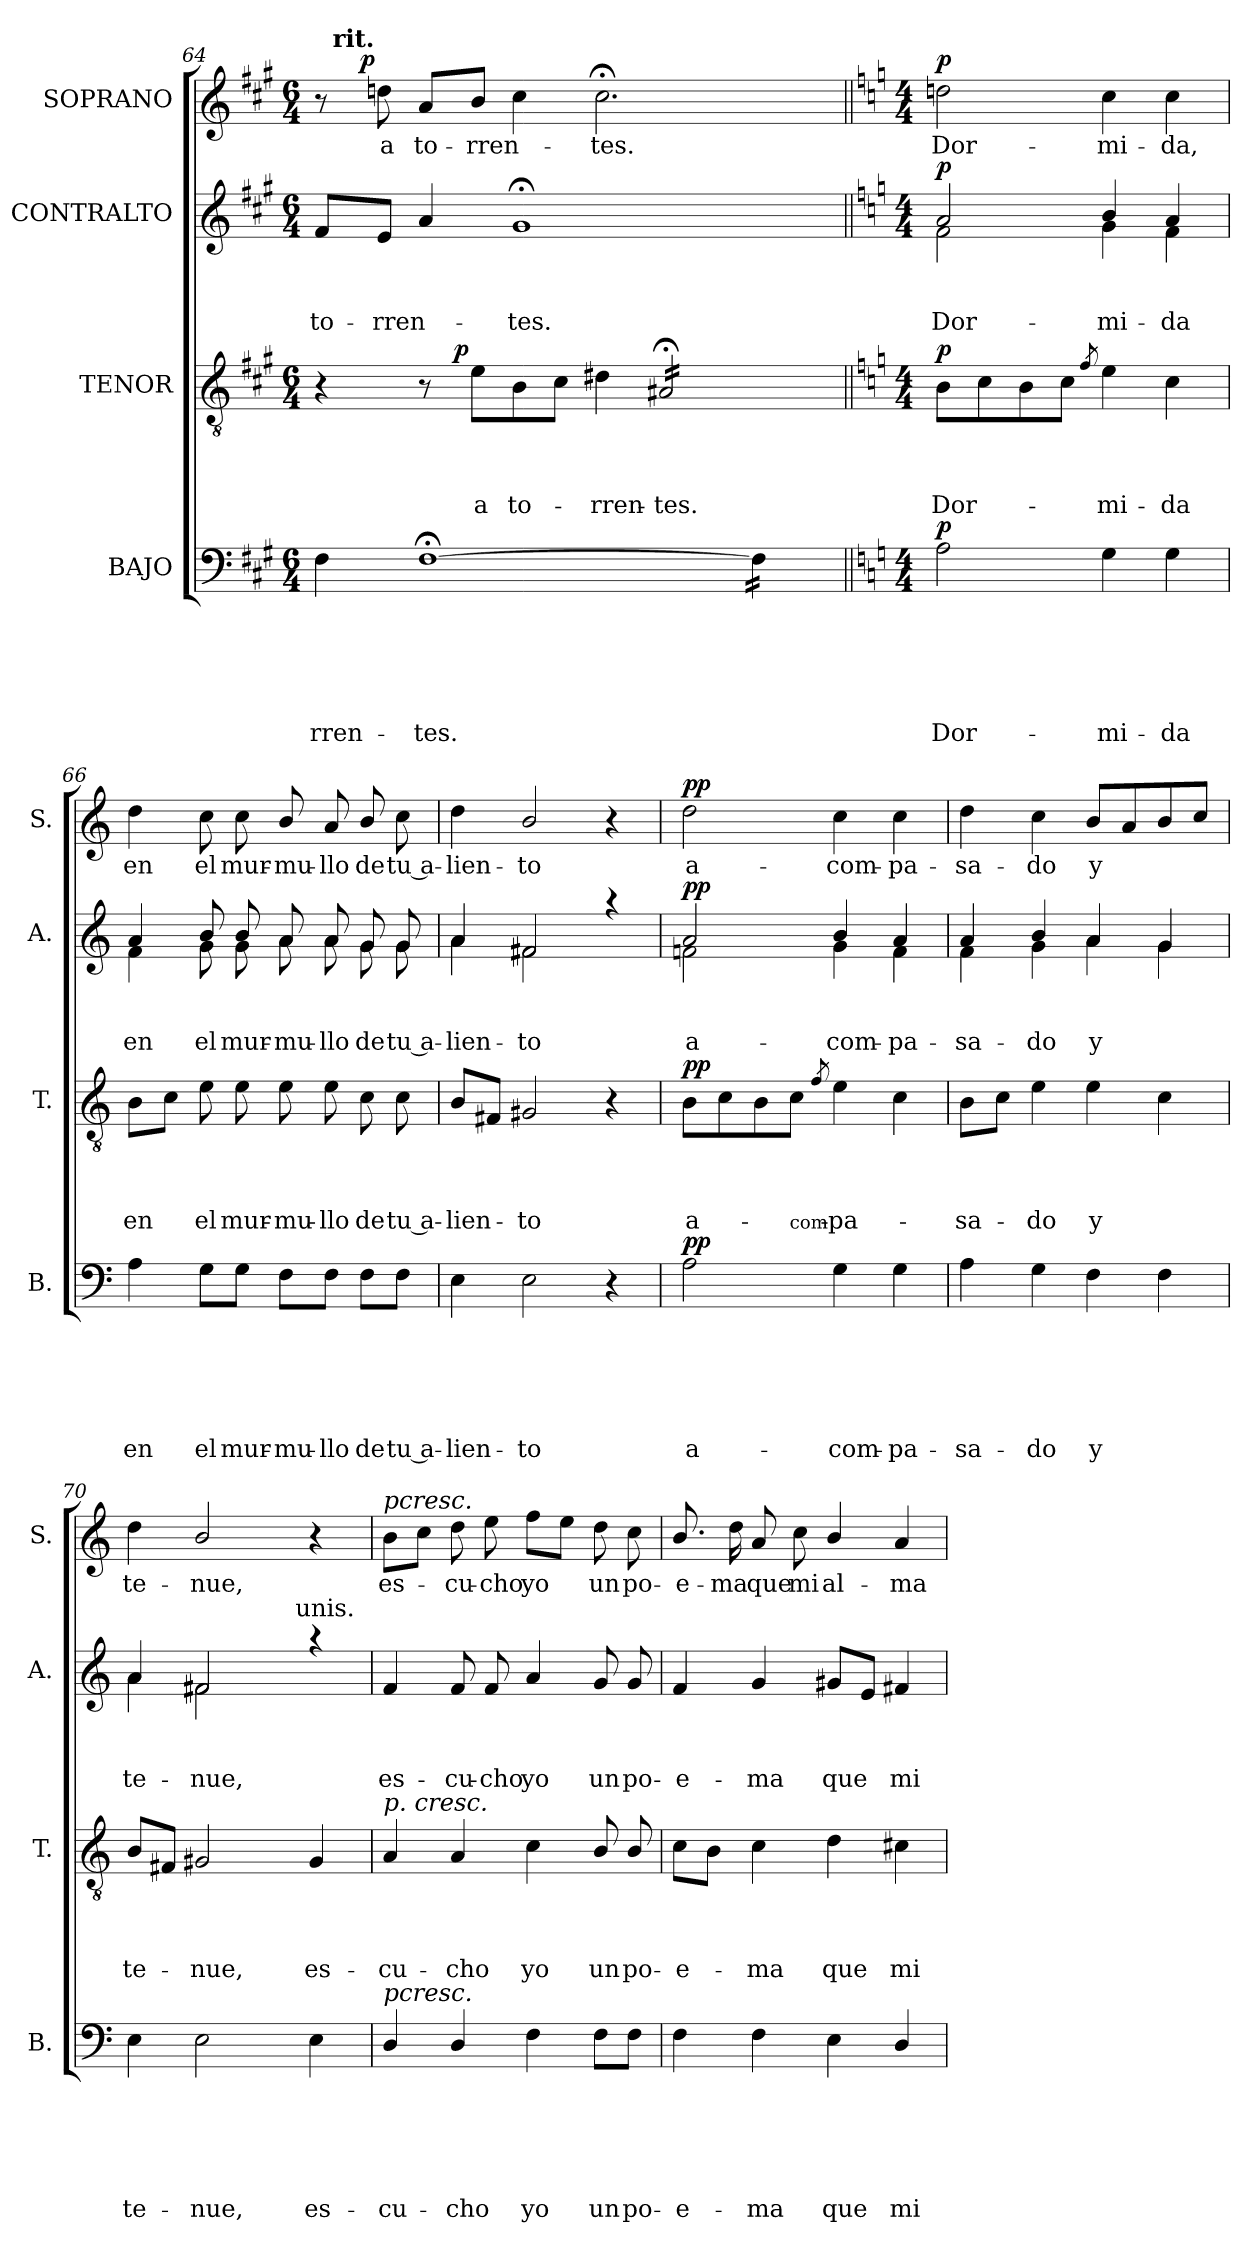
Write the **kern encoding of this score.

**kern	**text	**text	**text	**text	**text	**text	**dynam	**kern	**text	**text	**text	**text	**dynam	**kern	**text	**text	**text	**dynam	**kern	**text	**dynam
*part4	*part4	*part4	*part4	*part4	*part4	*part4	*part4	*part3	*part3	*part3	*part3	*part3	*part3	*part2	*part2	*part2	*part2	*part2	*part1	*part1	*part1
*staff4	*staff4	*staff4	*staff4	*staff4	*staff4	*staff4	*staff4	*staff3	*staff3	*staff3	*staff3	*staff3	*staff3	*staff2	*staff2	*staff2	*staff2	*staff2	*staff1	*staff1	*staff1
*I"BAJO	*	*	*	*	*	*	*	*I"TENOR	*	*	*	*	*	*I"CONTRALTO	*	*	*	*	*I"SOPRANO	*	*
*I'B.	*	*	*	*	*	*	*	*I'T.	*	*	*	*	*	*I'A.	*	*	*	*	*I'S.	*	*
*clefF4	*	*	*	*	*	*	*	*clefGv2	*	*	*	*	*	*clefG2	*	*	*	*	*clefG2	*	*
*k[f#c#g#]	*	*	*	*	*	*	*	*k[f#c#g#]	*	*	*	*	*	*k[f#c#g#]	*	*	*	*	*k[f#c#g#]	*	*
*A:	*	*	*	*	*	*	*	*A:	*	*	*	*	*	*A:	*	*	*	*	*A:	*	*
*M6/4	*	*	*	*	*	*	*	*M6/4	*	*	*	*	*	*M6/4	*	*	*	*	*M6/4	*	*
=64	=64	=64	=64	=64	=64	=64	=64	=64	=64	=64	=64	=64	=64	=64	=64	=64	=64	=64	=64	=64	=64
!	!	!	!	!	!	!LO:LY:b	!	!	!	!	!	!	!	!	!	!	!LO:LY:b	!	!	!	!
*	*	*	*	*	*	*	*	*^	*	*	*	*	*	*	*	*	*	*	*^	*	*
*	*	*	*	*	*	*	*	*	*	*	*	*	*	*	*	*	*	*	*	*	*^	*	*
4F#\	.	.	.	.	.	-rren-	.	4r	4ryy	.	.	.	.	.	8f#/L	.	.	to-	.	8r	16.ryy	32ryy	.	.
!	!	!	!	!	!	!	!	!	!	!	!	!	!	!	!	!	!	!	!	!	!	!LO:TX:a:B:t=rit.	!	!
.	.	.	.	.	.	.	.	.	.	.	.	.	.	.	.	.	.	.	.	.	.	1ryy	.	.
!	!	!	!	!	!	!	!	!	!	!	!	!	!	!	!	!	!	!	!	!	!	!	!	!LO:DY:a
.	.	.	.	.	.	.	.	.	.	.	.	.	.	.	.	.	.	.	.	.	1ryy	.	.	p
!	!	!	!	!	!	!	!	!	!	!	!	!	!	!	!	!	!	!LO:LY:b	!	!	!	!	!LO:LY:b	!
.	.	.	.	.	.	.	.	.	.	.	.	.	.	.	8e/J	.	.	-rren-	.	8ddni\	.	.	a	.
!	!	!	!	!	!	!LO:LY:b	!	!	!	!	!	!	!	!	!	!	!	!	!	!	!	!	!LO:LY:b	!
[>1F#;<	.	.	.	.	.	-tes.	.	8r	16.ryy	.	.	.	.	.	4a/	.	.	.	.	8a/L	.	.	to-	.
!	!	!	!	!	!	!	!	!	!	!	!	!	!	!LO:DY:a	!	!	!	!	!	!	!	!	!	!
.	.	.	.	.	.	.	.	.	1ryy	.	.	.	.	p	.	.	.	.	.	.	.	.	.	.
!	!	!	!	!	!	!	!	!	!	!	!	!	!LO:LY:b	!	!	!	!	!	!	!	!	!	!LO:LY:b	!
.	.	.	.	.	.	.	.	8e\L	.	.	.	.	a	.	.	.	.	.	.	8b/J	.	.	-rren-	.
!	!	!	!	!	!	!	!	!	!	!	!	!	!LO:LY:b	!	!	!	!	!LO:LY:b	!	!	!	!	!	!
.	.	.	.	.	.	.	.	8B\	.	.	.	.	to-	.	1g#;	.	.	-tes.	.	4cc#\	.	.	.	.
.	.	.	.	.	.	.	.	8c#\J	.	.	.	.	.	.	.	.	.	.	.	.	.	.	.	.
!	!	!	!	!	!	!	!	!	!	!	!	!	!LO:LY:b	!	!	!	!	!	!	!	!	!	!LO:LY:b	!
.	.	.	.	.	.	.	.	4d#X\	.	.	.	.	-rren-	.	.	.	.	.	.	2.cc#;<\	.	.	-tes.	.
!	!	!	!	!	!	!	!	!	!	!	!	!	!LO:LY:b	!	!	!	!	!	!	!	!	!	!	!
*	*	*	*	*	*	*	*	*tremolo	*	*	*	*	*	*	*	*	*	*	*	*	*	*	*	*
.	.	.	.	.	.	.	.	16A#X;/LL	.	.	.	.	-tes.	.	.	.	.	.	.	.	.	.	.	.
.	.	.	.	.	.	.	.	.	.	.	.	.	.	.	.	.	.	.	.	.	.	4...ryy	.	.
.	.	.	.	.	.	.	.	16A#X;/	.	.	.	.	.	.	.	.	.	.	.	.	.	.	.	.
.	.	.	.	.	.	.	.	.	.	.	.	.	.	.	.	.	.	.	.	.	4ryy	.	.	.
.	.	.	.	.	.	.	.	16A#X;/	.	.	.	.	.	.	.	.	.	.	.	.	.	.	.	.
.	.	.	.	.	.	.	.	16A#X;/	.	.	.	.	.	.	.	.	.	.	.	.	.	.	.	.
*tremolo	*	*	*	*	*	*	*	*	*	*	*	*	*	*	*	*	*	*	*	*	*	*	*	*
16F#\]LL	.	.	.	.	.	.	.	16A#X;/	.	.	.	.	.	.	.	.	.	.	.	.	.	.	.	.
16F#\	.	.	.	.	.	.	.	16A#X;/	.	.	.	.	.	.	.	.	.	.	.	.	.	.	.	.
.	.	.	.	.	.	.	.	.	8ryy	.	.	.	.	.	.	.	.	.	.	.	8ryy	.	.	.
16F#\	.	.	.	.	.	.	.	16A#X;/	.	.	.	.	.	.	.	.	.	.	.	.	.	.	.	.
16F#\JJ	.	.	.	.	.	.	.	16A#X;/JJ	.	.	.	.	.	.	.	.	.	.	.	.	.	.	.	.
*	*	*	*	*	*	*	*	*Xtremolo	*	*	*	*	*	*	*	*	*	*	*	*	*	*	*	*
*Xtremolo	*	*	*	*	*	*	*	*	*	*	*	*	*	*	*	*	*	*	*	*	*	*	*	*
.	.	.	.	.	.	.	.	.	32ryy	.	.	.	.	.	.	.	.	.	.	.	32ryy	.	.	.
*	*	*	*	*	*	*	*	*v	*v	*	*	*	*	*	*	*	*	*	*	*v	*v	*v	*	*
=65||	=65||	=65||	=65||	=65||	=65||	=65||	=65||	=65||	=65||	=65||	=65||	=65||	=65||	=65||	=65||	=65||	=65||	=65||	=65||	=65||	=65||
*k[]	*	*	*	*	*	*	*	*k[]	*	*	*	*	*	*k[]	*	*	*	*	*k[]	*	*
*C:	*	*	*	*	*	*	*	*C:	*	*	*	*	*	*C:	*	*	*	*	*C:	*	*
*M4/4	*	*	*	*	*	*	*	*M4/4	*	*	*	*	*	*M4/4	*	*	*	*	*M4/4	*	*
*	*	*	*	*	*	*	*	*^	*	*	*	*	*	*	*	*	*	*	*^	*	*
*	*	*	*	*	*	*	*	*	*	*	*	*	*	*	*	*	*	*	*	*	*^	*	*
!	!	!	!	!	!	!	!	!	!	!	!	!	!	!	!LO:TX:a:t=div.	!	!	!	!	!	!	!	!	!
!	!	!	!	!	!	!LO:LY:b	!LO:DY:a	!	!	!	!	!	!LO:LY:b	!LO:DY:a	!	!	!	!LO:LY:b	!LO:DY:a	!	!	!	!LO:LY:b	!LO:DY:a
*	*	*	*	*	*	*	*	*v	*v	*	*	*	*	*	*^	*	*	*	*	*v	*v	*v	*	*
2A\	.	.	.	.	.	Dor-	p	8B\L	.	.	.	Dor-	p	2a/	2f\	.	.	Dor-	p	2ddni\	Dor-	p
.	.	.	.	.	.	.	.	8c\	.	.	.	.	.	.	.	.	.	.	.	.	.	.
.	.	.	.	.	.	.	.	8B\	.	.	.	.	.	.	.	.	.	.	.	.	.	.
.	.	.	.	.	.	.	.	8c\J	.	.	.	.	.	.	.	.	.	.	.	.	.	.
.	.	.	.	.	.	.	.	8qf/	.	.	.	.	.	.	.	.	.	.	.	.	.	.
!	!	!	!	!	!	!LO:LY:b	!	!	!	!	!	!LO:LY:b	!	!	!	!	!	!LO:LY:b	!	!	!LO:LY:b	!
4G\	.	.	.	.	.	-mi-	.	4e\	.	.	.	-mi-	.	4b/	4g\	.	.	-mi-	.	4cc\	-mi-	.
!	!	!	!	!	!	!LO:LY:b	!	!	!	!	!	!LO:LY:b	!	!	!	!	!	!LO:LY:b	!	!	!LO:LY:b	!
4G\	.	.	.	.	.	-da	.	4c\	.	.	.	-da	.	4a/	4f\	.	.	-da	.	4cc\	-da,	.
=66	=66	=66	=66	=66	=66	=66	=66	=66	=66	=66	=66	=66	=66	=66	=66	=66	=66	=66	=66	=66	=66	=66
!	!	!	!	!	!	!LO:LY:b	!	!	!	!	!	!LO:LY:b	!	!	!	!	!	!LO:LY:b	!	!	!LO:LY:b	!
4A\	.	.	.	.	.	en	.	8B\L	.	.	.	en	.	4a/	4f\	.	.	en	.	4dd\	en	.
.	.	.	.	.	.	.	.	8c\J	.	.	.	.	.	.	.	.	.	.	.	.	.	.
!	!	!	!	!	!	!LO:LY:b	!	!	!	!	!	!LO:LY:b	!	!	!	!	!	!LO:LY:b	!	!	!LO:LY:b	!
8G\L	.	.	.	.	.	el	.	8e\	.	.	.	el	.	8b/	8g\	.	.	el	.	8cc\	el	.
!	!	!	!	!	!	!LO:LY:b	!	!	!	!	!	!LO:LY:b	!	!	!	!	!	!LO:LY:b	!	!	!LO:LY:b	!
8G\J	.	.	.	.	.	mur-	.	8e\	.	.	.	mur-	.	8b/	8g\	.	.	mur-	.	8cc\	mur-	.
!	!	!	!	!	!	!LO:LY:b	!	!	!	!	!	!LO:LY:b	!	!	!	!	!	!LO:LY:b	!	!	!LO:LY:b	!
8F\L	.	.	.	.	.	-mu-	.	8e\	.	.	.	-mu-	.	8a/	8a\	.	.	-mu-	.	8b/	-mu-	.
!	!	!	!	!	!	!LO:LY:b:rj	!	!	!	!	!	!LO:LY:b:rj	!	!	!	!	!	!LO:LY:b:rj	!	!	!LO:LY:b:rj	!
8F\J	.	.	.	.	.	-llo	.	8e\	.	.	.	-llo	.	8a/	8a\	.	.	-llo	.	8a/	-llo	.
!	!	!	!	!	!	!LO:LY:b	!	!	!	!	!	!LO:LY:b	!	!	!	!	!	!LO:LY:b	!	!	!LO:LY:b	!
8F\L	.	.	.	.	.	de	.	8c\	.	.	.	de	.	8g/	8g\	.	.	de	.	8b/	de	.
!	!	!	!	!	!	!LO:LY:b:rj	!	!	!	!	!	!LO:LY:b:rj	!	!	!	!	!	!LO:LY:b:rj	!	!	!LO:LY:b:rj	!
8F\J	.	.	.	.	.	tu a-	.	8c\	.	.	.	tu a-	.	8g/	8g\	.	.	tu a-	.	8cc\	tu a-	.
=67	=67	=67	=67	=67	=67	=67	=67	=67	=67	=67	=67	=67	=67	=67	=67	=67	=67	=67	=67	=67	=67	=67
!	!	!	!	!	!	!LO:LY:b	!	!	!	!	!	!LO:LY:b	!	!	!	!	!	!LO:LY:b	!	!	!LO:LY:b	!
4E\	.	.	.	.	.	-lien-	.	8B/L	.	.	.	-lien-	.	4a/	4a\	.	.	-lien-	.	4dd\	-lien-	.
.	.	.	.	.	.	.	.	8F#X/J	.	.	.	.	.	.	.	.	.	.	.	.	.	.
!	!	!	!	!	!	!LO:LY:b	!	!	!	!	!	!LO:LY:b	!	!	!	!	!	!LO:LY:b	!	!	!LO:LY:b	!
2E\	.	.	.	.	.	-to	.	2G#X/	.	.	.	-to	.	2f#X/	2f#\	.	.	-to	.	2b/	-to	.
4r	.	.	.	.	.	.	.	4r	.	.	.	.	.	4raa	4ryy	.	.	.	.	4r	.	.
!!LO:LB:g=z
=68	=68	=68	=68	=68	=68	=68	=68	=68	=68	=68	=68	=68	=68	=68	=68	=68	=68	=68	=68	=68	=68	=68
!	!	!	!	!	!	!LO:LY:b	!LO:DY:a	!	!	!	!	!LO:LY:b	!LO:DY:a	!	!	!	!	!LO:LY:b	!LO:DY:a	!	!LO:LY:b	!LO:DY:a
2A\	.	.	.	.	.	a-	pp	8B\L	.	.	.	a-	pp	2a/	2fni\	.	.	a-	pp	2dd\	a-	pp
.	.	.	.	.	.	.	.	8c\	.	.	.	.	.	.	.	.	.	.	.	.	.	.
.	.	.	.	.	.	.	.	8B\	.	.	.	.	.	.	.	.	.	.	.	.	.	.
.	.	.	.	.	.	.	.	8c\J	.	.	.	.	.	.	.	.	.	.	.	.	.	.
!	!	!	!	!	!	!	!	!	!	!	!	!LO:LY:b	!	!	!	!	!	!	!	!	!	!
.	.	.	.	.	.	.	.	8qf/	.	.	.	-com-	.	.	.	.	.	.	.	.	.	.
!	!	!	!	!	!	!LO:LY:b	!	!	!	!	!	!LO:LY:b	!	!	!	!	!	!LO:LY:b	!	!	!LO:LY:b	!
4G\	.	.	.	.	.	-com-	.	4e\	.	.	.	-pa-	.	4b/	4g\	.	.	-com-	.	4cc\	-com-	.
!	!	!	!	!	!	!LO:LY:b:rj	!	!	!	!	!	!	!	!	!	!	!	!LO:LY:b:rj	!	!	!LO:LY:b:rj	!
4G\	.	.	.	.	.	-pa-	.	4c\	.	.	.	.	.	4a/	4f\	.	.	-pa-	.	4cc\	-pa-	.
=69	=69	=69	=69	=69	=69	=69	=69	=69	=69	=69	=69	=69	=69	=69	=69	=69	=69	=69	=69	=69	=69	=69
!	!	!	!	!	!	!LO:LY:b	!	!	!	!	!	!LO:LY:b	!	!	!	!	!	!LO:LY:b	!	!	!LO:LY:b	!
4A\	.	.	.	.	.	-sa-	.	8B\L	.	.	.	-sa-	.	4a/	4f\	.	.	-sa-	.	4dd\	-sa-	.
.	.	.	.	.	.	.	.	8c\J	.	.	.	.	.	.	.	.	.	.	.	.	.	.
!	!	!	!	!	!	!LO:LY:b	!	!	!	!	!	!LO:LY:b	!	!	!	!	!	!LO:LY:b	!	!	!LO:LY:b	!
4G\	.	.	.	.	.	-do	.	4e\	.	.	.	-do	.	4b/	4g\	.	.	-do	.	4cc\	-do	.
!	!	!	!	!	!	!LO:LY:b	!	!	!	!	!	!LO:LY:b	!	!	!	!	!	!LO:LY:b	!	!	!LO:LY:b	!
4F\	.	.	.	.	.	y	.	4e\	.	.	.	y	.	4a/	4a\	.	.	y	.	8b/L	y	.
.	.	.	.	.	.	.	.	.	.	.	.	.	.	.	.	.	.	.	.	8a/	.	.
4F\	.	.	.	.	.	.	.	4c\	.	.	.	.	.	4g/	4g\	.	.	.	.	8b/	.	.
.	.	.	.	.	.	.	.	.	.	.	.	.	.	.	.	.	.	.	.	8cc/J	.	.
*	*	*	*	*	*	*	*	*	*	*	*	*	*	*v	*v	*	*	*	*	*	*	*
=70	=70	=70	=70	=70	=70	=70	=70	=70	=70	=70	=70	=70	=70	=70	=70	=70	=70	=70	=70	=70	=70
!	!	!	!	!	!	!LO:LY:b	!	!	!	!	!	!LO:LY:b	!	!	!	!	!LO:LY:b	!	!	!LO:LY:b	!
*	*	*	*	*	*	*	*	*	*	*	*	*	*	*^	*	*	*	*	*	*	*
*	*	*	*	*	*	*	*	*	*	*	*	*	*	*	*^	*	*	*	*	*	*	*
4E\	.	.	.	.	.	te-	.	8B/L	.	.	.	te-	.	4a/	4a\	2ryy	.	.	te-	.	4dd\	te-	.
.	.	.	.	.	.	.	.	8F#X/J	.	.	.	.	.	.	.	.	.	.	.	.	.	.	.
!	!	!	!	!	!	!LO:LY:b	!	!	!	!	!	!LO:LY:b	!	!	!	!	!	!	!LO:LY:b	!	!	!LO:LY:b	!
2E\	.	.	.	.	.	-nue,	.	2G#X/	.	.	.	-nue,	.	2f#X/	2f#\	.	.	.	-nue,	.	2b/	-nue,	.
.	.	.	.	.	.	.	.	.	.	.	.	.	.	.	.	8..ryy	.	.	.	.	.	.	.
!	!	!	!	!	!	!	!	!	!	!	!	!	!	!	!	!LO:TX:a:t=unis.	!	!	!	!	!	!	!
.	.	.	.	.	.	.	.	.	.	.	.	.	.	.	.	4ryy	.	.	.	.	.	.	.
!	!	!	!	!	!	!LO:LY:b	!	!	!	!	!	!LO:LY:b	!	!	!	!	!	!	!	!	!	!	!
4E\	.	.	.	.	.	es-	.	4G#/	.	.	.	es-	.	4raa	4ryy	.	.	.	.	.	4r	.	.
.	.	.	.	.	.	.	.	.	.	.	.	.	.	.	.	32ryy	.	.	.	.	.	.	.
=71	=71	=71	=71	=71	=71	=71	=71	=71	=71	=71	=71	=71	=71	=71	=71	=71	=71	=71	=71	=71	=71	=71	=71
!	!	!	!	!	!	!	!	!	!	!	!	!	!	!	!	!	!	!	!	!	!LO:TX:a:i:t=pcresc.	!	!
!	!	!	!	!	!	!	!	!	!	!	!	!	!	!LO:TX:a:i:t=pcresc.	!	!	!	!	!	!	!	!	!
!	!	!	!	!	!	!	!	!LO:TX:a:i:t=p. cresc.	!	!	!	!	!	!	!	!	!	!	!	!	!	!	!
!LO:TX:a:i:t=pcresc.	!	!	!	!	!	!	!	!	!	!	!	!	!	!	!	!	!	!	!	!	!	!	!
!	!	!	!	!	!	!LO:LY:b	!	!	!	!	!	!LO:LY:b	!	!	!	!	!	!	!LO:LY:b	!	!	!LO:LY:b	!
*	*	*	*	*	*	*	*	*	*	*	*	*	*	*v	*v	*v	*	*	*	*	*	*	*
4D/	.	.	.	.	.	-cu-	.	4A/	.	.	.	-cu-	.	4f/	.	.	es-	.	8b\L	es-	.
.	.	.	.	.	.	.	.	.	.	.	.	.	.	.	.	.	.	.	8cc\J	.	.
!	!	!	!	!	!	!LO:LY:b	!	!	!	!	!	!LO:LY:b	!	!	!	!	!LO:LY:b	!	!	!LO:LY:b	!
4D/	.	.	.	.	.	-cho	.	4A/	.	.	.	-cho	.	8f/	.	.	-cu-	.	8dd\	-cu-	.
!	!	!	!	!	!	!	!	!	!	!	!	!	!	!	!	!	!LO:LY:b:rj	!	!	!LO:LY:b:rj	!
.	.	.	.	.	.	.	.	.	.	.	.	.	.	8f/	.	.	-cho	.	8ee\	-cho	.
!	!	!	!	!	!	!LO:LY:b	!	!	!	!	!	!LO:LY:b	!	!	!	!	!LO:LY:b	!	!	!LO:LY:b	!
4F\	.	.	.	.	.	yo	.	4c\	.	.	.	yo	.	4a/	.	.	yo	.	8ff\L	yo	.
.	.	.	.	.	.	.	.	.	.	.	.	.	.	.	.	.	.	.	8ee\J	.	.
!	!	!	!	!	!	!LO:LY:b	!	!	!	!	!	!LO:LY:b	!	!	!	!	!LO:LY:b	!	!	!LO:LY:b	!
8F\L	.	.	.	.	.	un	.	8B/	.	.	.	un	.	8g/	.	.	un	.	8dd\	un	.
!	!	!	!	!	!	!LO:LY:b	!	!	!	!	!	!LO:LY:b	!	!	!	!	!LO:LY:b	!	!	!LO:LY:b	!
8F\J	.	.	.	.	.	po-	.	8B/	.	.	.	po-	.	8g/	.	.	po-	.	8cc\	po-	.
=72	=72	=72	=72	=72	=72	=72	=72	=72	=72	=72	=72	=72	=72	=72	=72	=72	=72	=72	=72	=72	=72
!	!	!	!	!	!	!LO:LY:b	!	!	!	!	!	!LO:LY:b	!	!	!	!	!LO:LY:b	!	!	!LO:LY:b	!
4F\	.	.	.	.	.	-e-	.	8c\L	.	.	.	-e-	.	4f/	.	.	-e-	.	8.b/	-e-	.
.	.	.	.	.	.	.	.	8B\J	.	.	.	.	.	.	.	.	.	.	.	.	.
!	!	!	!	!	!	!	!	!	!	!	!	!	!	!	!	!	!	!	!	!LO:LY:b	!
.	.	.	.	.	.	.	.	.	.	.	.	.	.	.	.	.	.	.	16dd\	-ma	.
!	!	!	!	!	!	!LO:LY:b	!	!	!	!	!	!LO:LY:b	!	!	!	!	!LO:LY:b	!	!	!LO:LY:b	!
4F\	.	.	.	.	.	-ma	.	4c\	.	.	.	-ma	.	4g/	.	.	-ma	.	8a/	que	.
!	!	!	!	!	!	!	!	!	!	!	!	!	!	!	!	!	!	!	!	!LO:LY:b	!
.	.	.	.	.	.	.	.	.	.	.	.	.	.	.	.	.	.	.	8cc\	mi	.
!	!	!	!	!	!	!LO:LY:b	!	!	!	!	!	!LO:LY:b	!	!	!	!	!LO:LY:b	!	!	!LO:LY:b	!
4E\	.	.	.	.	.	que	.	4d\	.	.	.	que	.	8g#X/L	.	.	que	.	4b/	al-	.
.	.	.	.	.	.	.	.	.	.	.	.	.	.	8e/J	.	.	.	.	.	.	.
!	!	!	!	!	!	!LO:LY:b	!	!	!	!	!	!LO:LY:b	!	!	!	!	!LO:LY:b	!	!	!LO:LY:b	!
4D/	.	.	.	.	.	mi	.	4c#X\	.	.	.	mi	.	4f#X/	.	.	mi	.	4a/	-ma	.
=	=	=	=	=	=	=	=	=	=	=	=	=	=	=	=	=	=	=	=	=	=
*-	*-	*-	*-	*-	*-	*-	*-	*-	*-	*-	*-	*-	*-	*-	*-	*-	*-	*-	*-	*-	*-
